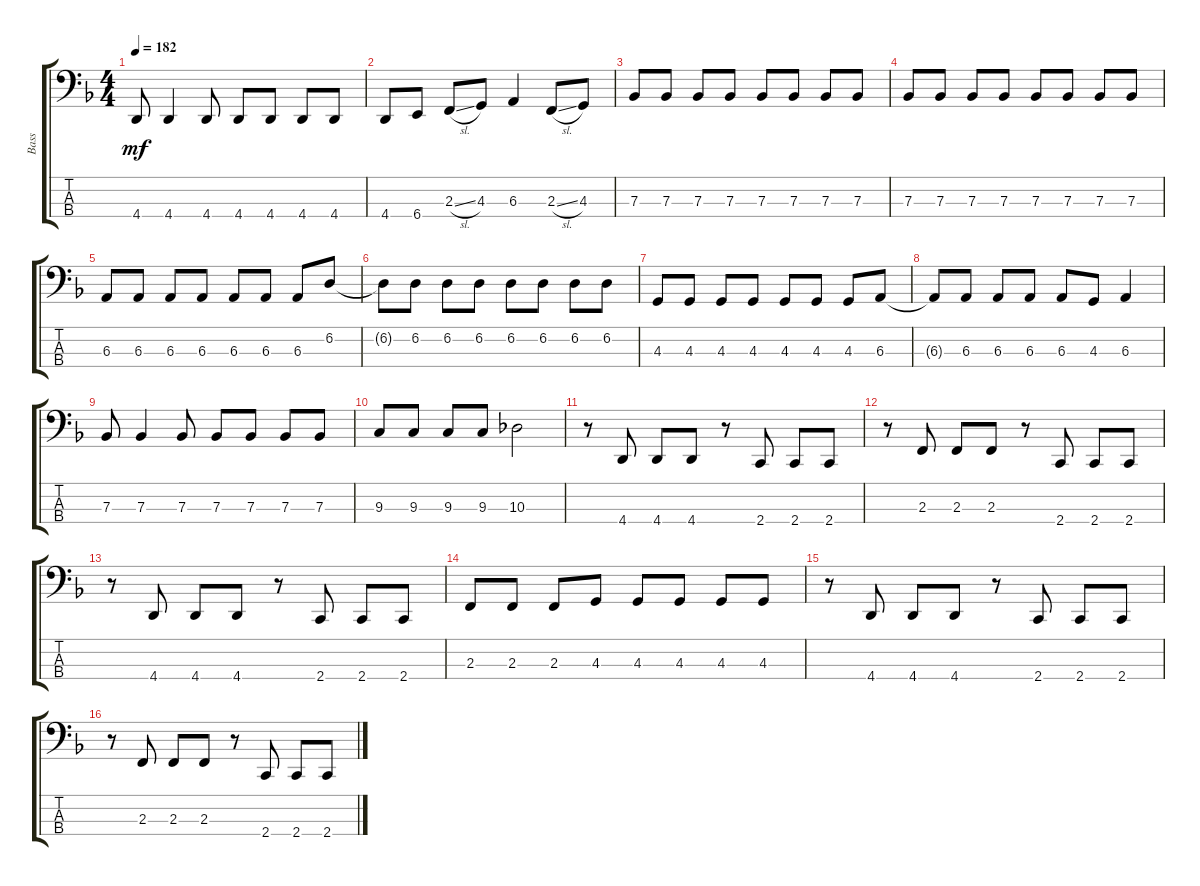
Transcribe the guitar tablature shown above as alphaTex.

\track ("Bass" "Bass") {instrument electricbassfinger}
\staff {score tabs}
\tuning (Db2 Ab1 Eb1 Bb0) {hide}
\ts (4 4)
\tempo 182
\clef f4
\ks f
4.4.8{dy mf} 4.4.4 4.4.8 4.4.8 4.4.8 4.4.8 4.4.8 |
4.4.8 6.4.8 2.3{sl}.8 4.3.8 6.3.4 2.3{sl}.8 4.3.8 |
7.3.8 7.3.8 7.3.8 7.3.8 7.3.8 7.3.8 7.3.8 7.3.8 |
7.3.8 7.3.8 7.3.8 7.3.8 7.3.8 7.3.8 7.3.8 7.3.8 |
6.3.8 6.3.8 6.3.8 6.3.8 6.3.8 6.3.8 6.3.8 6.2.8 |
6.2{t}.8 6.2.8 6.2.8 6.2.8 6.2.8 6.2.8 6.2.8 6.2.8 |
4.3.8 4.3.8 4.3.8 4.3.8 4.3.8 4.3.8 4.3.8 6.3.8 |
6.3{t}.8 6.3.8 6.3.8 6.3.8 6.3.8 4.3.8 6.3.4 |
7.3.8 7.3.4 7.3.8 7.3.8 7.3.8 7.3.8 7.3.8 |
9.3.8 9.3.8 9.3.8 9.3.8 10.3.2 |
r.8 4.4.8 4.4.8 4.4.8 r.8 2.4.8 2.4.8 2.4.8 |
r.8 2.3.8 2.3.8 2.3.8 r.8 2.4.8 2.4.8 2.4.8 |
r.8 4.4.8 4.4.8 4.4.8 r.8 2.4.8 2.4.8 2.4.8 |
2.3.8 2.3.8 2.3.8 4.3.8 4.3.8 4.3.8 4.3.8 4.3.8 |
r.8 4.4.8 4.4.8 4.4.8 r.8 2.4.8 2.4.8 2.4.8 |
r.8 2.3.8 2.3.8 2.3.8 r.8 2.4.8 2.4.8 2.4.8
